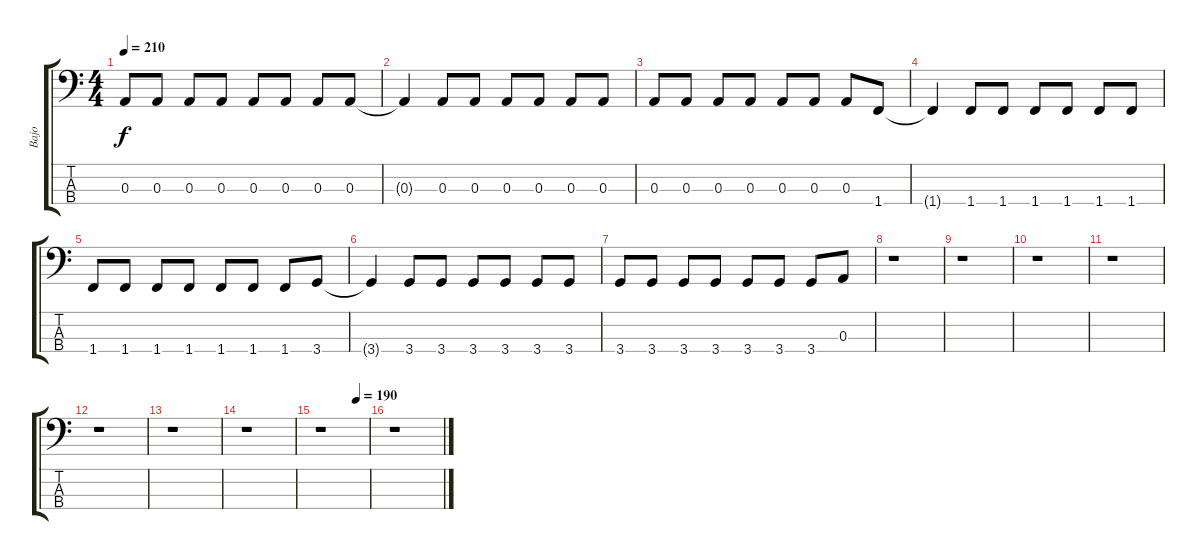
\track ("Bajo" "Bajo") {instrument electricbassfinger}
\staff {score tabs}
\tuning (G2 D2 A1 E1) {hide}
\ts (4 4)
\tempo 210
\clef f4
\ks c
0.3.8{dy f} 0.3.8 0.3.8 0.3.8 0.3.8 0.3.8 0.3.8 0.3.8 |
0.3{t}.4 0.3.8 0.3.8 0.3.8 0.3.8 0.3.8 0.3.8 |
0.3.8 0.3.8 0.3.8 0.3.8 0.3.8 0.3.8 0.3.8 1.4.8 |
1.4{t}.4 1.4.8 1.4.8 1.4.8 1.4.8 1.4.8 1.4.8 |
1.4.8 1.4.8 1.4.8 1.4.8 1.4.8 1.4.8 1.4.8 3.4.8 |
3.4{t}.4 3.4.8 3.4.8 3.4.8 3.4.8 3.4.8 3.4.8 |
3.4.8 3.4.8 3.4.8 3.4.8 3.4.8 3.4.8 3.4.8 0.3.8 |
r.1 |
r.1 |
r.1 |
r.1 |
r.1 |
r.1 |
r.1 |
\tempo (190 0.75)
r.1 |
r.1
